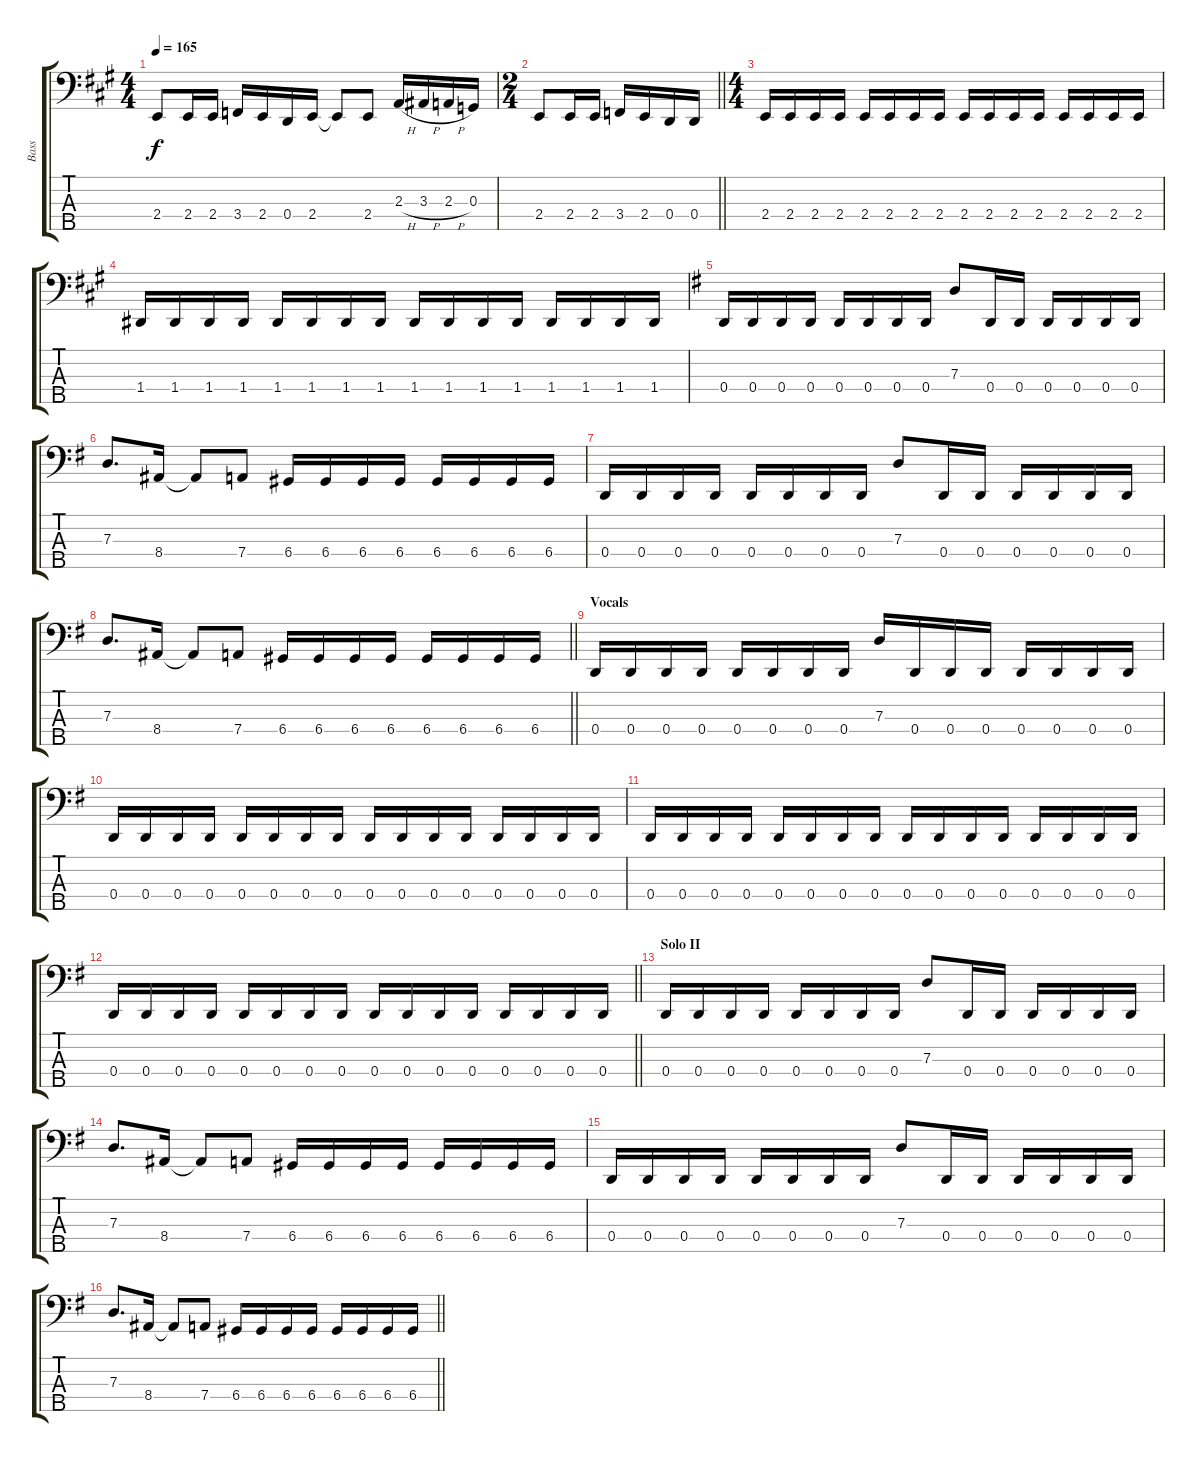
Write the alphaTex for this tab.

\track ("Bass" "Bass") {instrument electricbasspick}
\staff {score tabs}
\tuning (F2 C2 G1 D1 A0) {hide}
\ts (4 4)
\tempo 165
\clef f4
\ks f#minor
2.4.8{dy f} 2.4.16 2.4.16 3.4.16 2.4.16 0.4.16 2.4.16 2.4{t}.8 2.4.8 2.3{h}.16 3.3{h}.16 2.3{h}.16 0.3.16 |
\ts (2 4)
\barLineRight lightlight
2.4.8 2.4.16 2.4.16 3.4.16 2.4.16 0.4.16 0.4.16 |
\ts (4 4)
\section ("" "")
2.4.16 2.4.16 2.4.16 2.4.16 2.4.16 2.4.16 2.4.16 2.4.16 2.4.16 2.4.16 2.4.16 2.4.16 2.4.16 2.4.16 2.4.16 2.4.16 |
1.4.16 1.4.16 1.4.16 1.4.16 1.4.16 1.4.16 1.4.16 1.4.16 1.4.16 1.4.16 1.4.16 1.4.16 1.4.16 1.4.16 1.4.16 1.4.16 |
\ks eminor
0.4.16 0.4.16 0.4.16 0.4.16 0.4.16 0.4.16 0.4.16 0.4.16 7.3.8 0.4.16 0.4.16 0.4.16 0.4.16 0.4.16 0.4.16 |
7.3.8{d} 8.4.16 8.4{t}.8 7.4.8 6.4.16 6.4.16 6.4.16 6.4.16 6.4.16 6.4.16 6.4.16 6.4.16 |
0.4.16 0.4.16 0.4.16 0.4.16 0.4.16 0.4.16 0.4.16 0.4.16 7.3.8 0.4.16 0.4.16 0.4.16 0.4.16 0.4.16 0.4.16 |
\barLineRight lightlight
7.3.8{d} 8.4.16 8.4{t}.8 7.4.8 6.4.16 6.4.16 6.4.16 6.4.16 6.4.16 6.4.16 6.4.16 6.4.16 |
\section ("" "Vocals")
0.4.16 0.4.16 0.4.16 0.4.16 0.4.16 0.4.16 0.4.16 0.4.16 7.3.16 0.4.16 0.4.16 0.4.16 0.4.16 0.4.16 0.4.16 0.4.16 |
0.4.16 0.4.16 0.4.16 0.4.16 0.4.16 0.4.16 0.4.16 0.4.16 0.4.16 0.4.16 0.4.16 0.4.16 0.4.16 0.4.16 0.4.16 0.4.16 |
0.4.16 0.4.16 0.4.16 0.4.16 0.4.16 0.4.16 0.4.16 0.4.16 0.4.16 0.4.16 0.4.16 0.4.16 0.4.16 0.4.16 0.4.16 0.4.16 |
\barLineRight lightlight
0.4.16 0.4.16 0.4.16 0.4.16 0.4.16 0.4.16 0.4.16 0.4.16 0.4.16 0.4.16 0.4.16 0.4.16 0.4.16 0.4.16 0.4.16 0.4.16 |
\section ("" "Solo II")
0.4.16 0.4.16 0.4.16 0.4.16 0.4.16 0.4.16 0.4.16 0.4.16 7.3.8 0.4.16 0.4.16 0.4.16 0.4.16 0.4.16 0.4.16 |
7.3.8{d} 8.4.16 8.4{t}.8 7.4.8 6.4.16 6.4.16 6.4.16 6.4.16 6.4.16 6.4.16 6.4.16 6.4.16 |
0.4.16 0.4.16 0.4.16 0.4.16 0.4.16 0.4.16 0.4.16 0.4.16 7.3.8 0.4.16 0.4.16 0.4.16 0.4.16 0.4.16 0.4.16 |
\barLineRight lightlight
7.3.8{d} 8.4.16 8.4{t}.8 7.4.8 6.4.16 6.4.16 6.4.16 6.4.16 6.4.16 6.4.16 6.4.16 6.4.16
